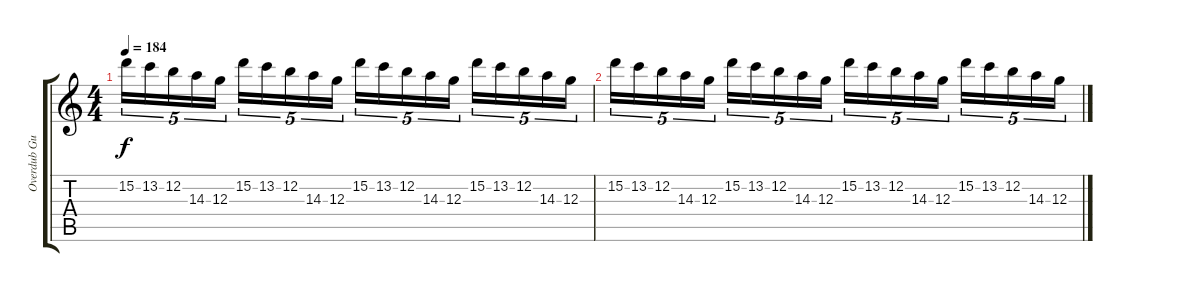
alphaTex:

\track ("Overdub Guitar" "Overdub Gu") {instrument overdrivenguitar}
\staff {score tabs}
\tuning (E4 B3 G3 D3 A2 E2) {hide}
\ts (4 4)
\tempo 184
\clef g2
\ks c
15.2.16{tu (5 4) dy f} 13.2.16{tu (5 4)} 12.2.16{tu (5 4)} 14.3.16{tu (5 4)} 12.3.16{tu (5 4)} 15.2.16{tu (5 4)} 13.2.16{tu (5 4)} 12.2.16{tu (5 4)} 14.3.16{tu (5 4)} 12.3.16{tu (5 4)} 15.2.16{tu (5 4)} 13.2.16{tu (5 4)} 12.2.16{tu (5 4)} 14.3.16{tu (5 4)} 12.3.16{tu (5 4)} 15.2.16{tu (5 4)} 13.2.16{tu (5 4)} 12.2.16{tu (5 4)} 14.3.16{tu (5 4)} 12.3.16{tu (5 4)} |
15.2.16{tu (5 4)} 13.2.16{tu (5 4)} 12.2.16{tu (5 4)} 14.3.16{tu (5 4)} 12.3.16{tu (5 4)} 15.2.16{tu (5 4)} 13.2.16{tu (5 4)} 12.2.16{tu (5 4)} 14.3.16{tu (5 4)} 12.3.16{tu (5 4)} 15.2.16{tu (5 4)} 13.2.16{tu (5 4)} 12.2.16{tu (5 4)} 14.3.16{tu (5 4)} 12.3.16{tu (5 4)} 15.2.16{tu (5 4)} 13.2.16{tu (5 4)} 12.2.16{tu (5 4)} 14.3.16{tu (5 4)} 12.3.16{tu (5 4)}
